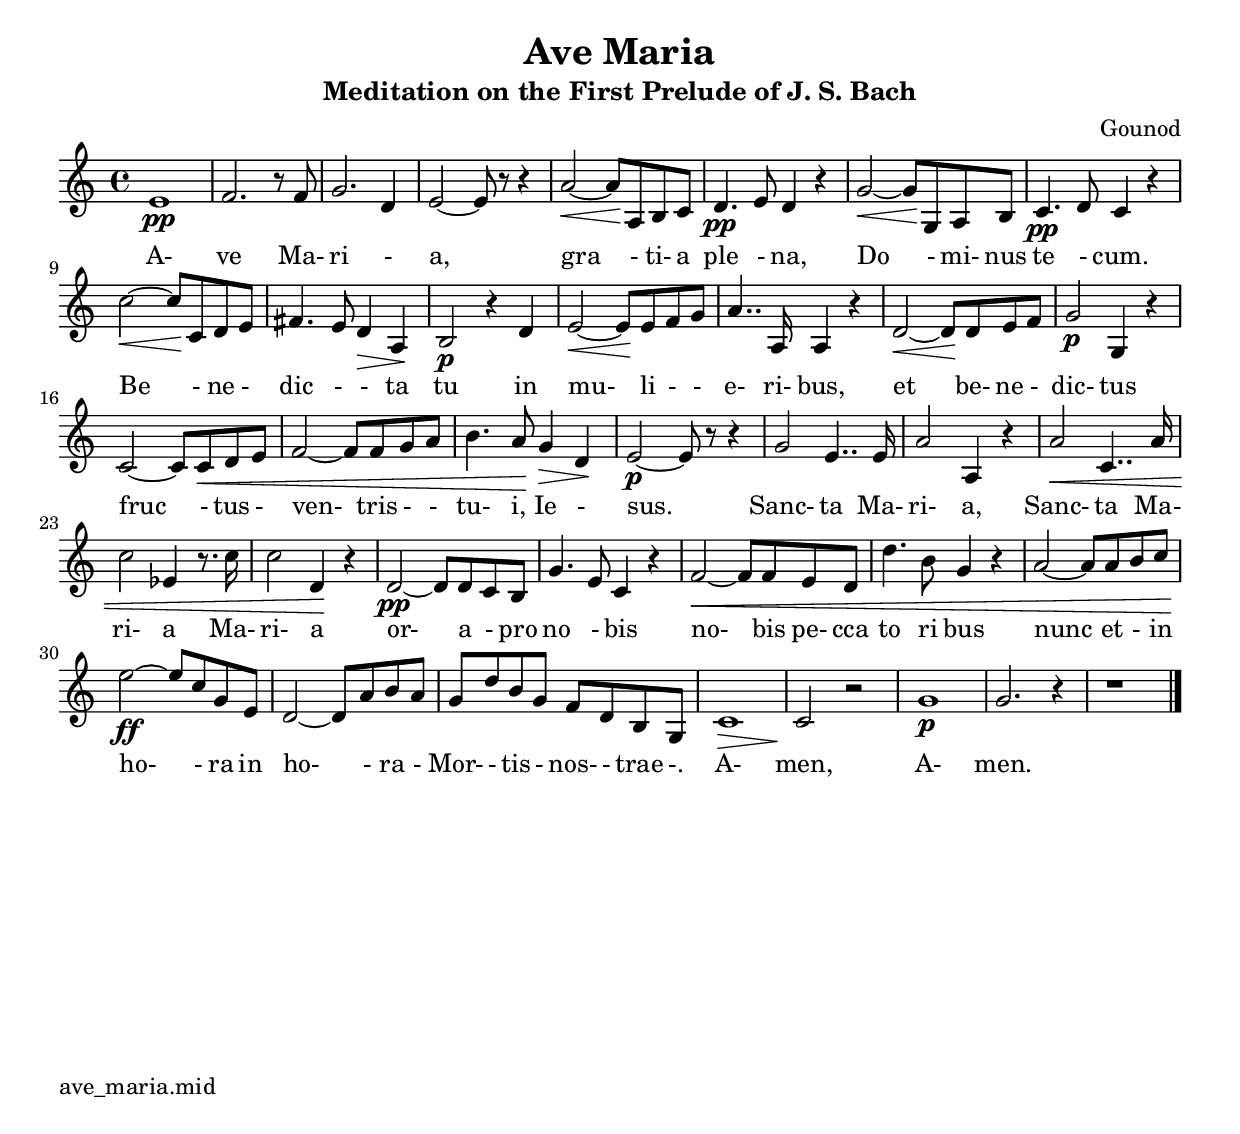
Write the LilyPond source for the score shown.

\version "2.24.3"
\bookpart {
  \tocItem \markup  "Ave Maria"
  \header {
  title = "Ave Maria"
  subtitle = "Meditation on the First Prelude of J. S. Bach"
  composer = "Gounod"
  }
\score{ 
  \context Staff = staffA {
  \transpose f c {
    \time 4/4
    \clef treble
    \key f \major
    \relative c' {
      %\set Score.skipBars = ##t R1*4 |

      a'1\pp bes2. r8 bes8 c2. g4 a2~  a8 r8 r4 d2~ \<  d8\! d,8 e8 f8 |

      g4.\pp a8 g4 r4 c2~ \<  c8\! c,8 d8 e8 |
      f4.\pp g8 f4 r4 f'2~ \<  f8\! f,8 g8 a8 b4. a8 g4 \>  d4\! |

      e2\p r4 g4 a2~ \<  a8\! a8 bes8 c8 | d4.. d,16 d4 r4 |
      g2~ \<  g8\! g8 a8 bes8 | c2\p c,4 r4 |

      f2~  f8 f8 \< g8 a8 bes2~  bes8 bes8 c8 d8 | e4.  d8\! c4 \>  g4\! |
      a2~\p  a8 r8 r4 c2 a4.. a16 |

      d2 d,4 r4 d'2 \< f,4.. d'16 | f2 aes,4 r8. f'16 | f2  g,4\! r4 |
      g2~\pp  g8 g8 f8 e8 |

      c'4. a8 f4 r4 bes2~ \<  bes8 bes8 a8 g8 | g'4. e8 c4 r4 |
      d2~  d8
      d8 e8 f8 |  a2\!~\ff  a8 f8 c8 a8 |

      g2~  g8 d'8 e8 d8 | c8 g'8 e8 c8 bes8 g8 e8 c8 f1 \>  f2\! r2
      c'1\p c2. r4 r1
      \bar "|."
    }
  }
 }
  \addlyrics{
A- ve Ma- ri - a,
gra - ti- a ple - na,
Do - mi- nus te - cum.
Be - ne - dic - - ta tu in mu- li - - e- ri- bus,
et be- ne - dic- tus fruc - tus - ven- tris - -
tu- i, Ie - sus.

Sanc- ta Ma- ri- a, Sanc- ta Ma- ri- a
Ma- ri- a
or- a - pro no - bis
no- bis pe- cca to ri bus
nunc et - in ho- - ra in ho- - ra -
Mor- - tis - nos- - trae -.
A- men, A- men.

}
\midi {\tempo 4=100}
\layout { indent = 0 }
}
 \markup{
  \vspace #10
  \with-url #"http:///edgar-saenger.de/musik/vermischtes/src/ave_maria/ave_maria.mid" {ave_maria.mid}
 }
}